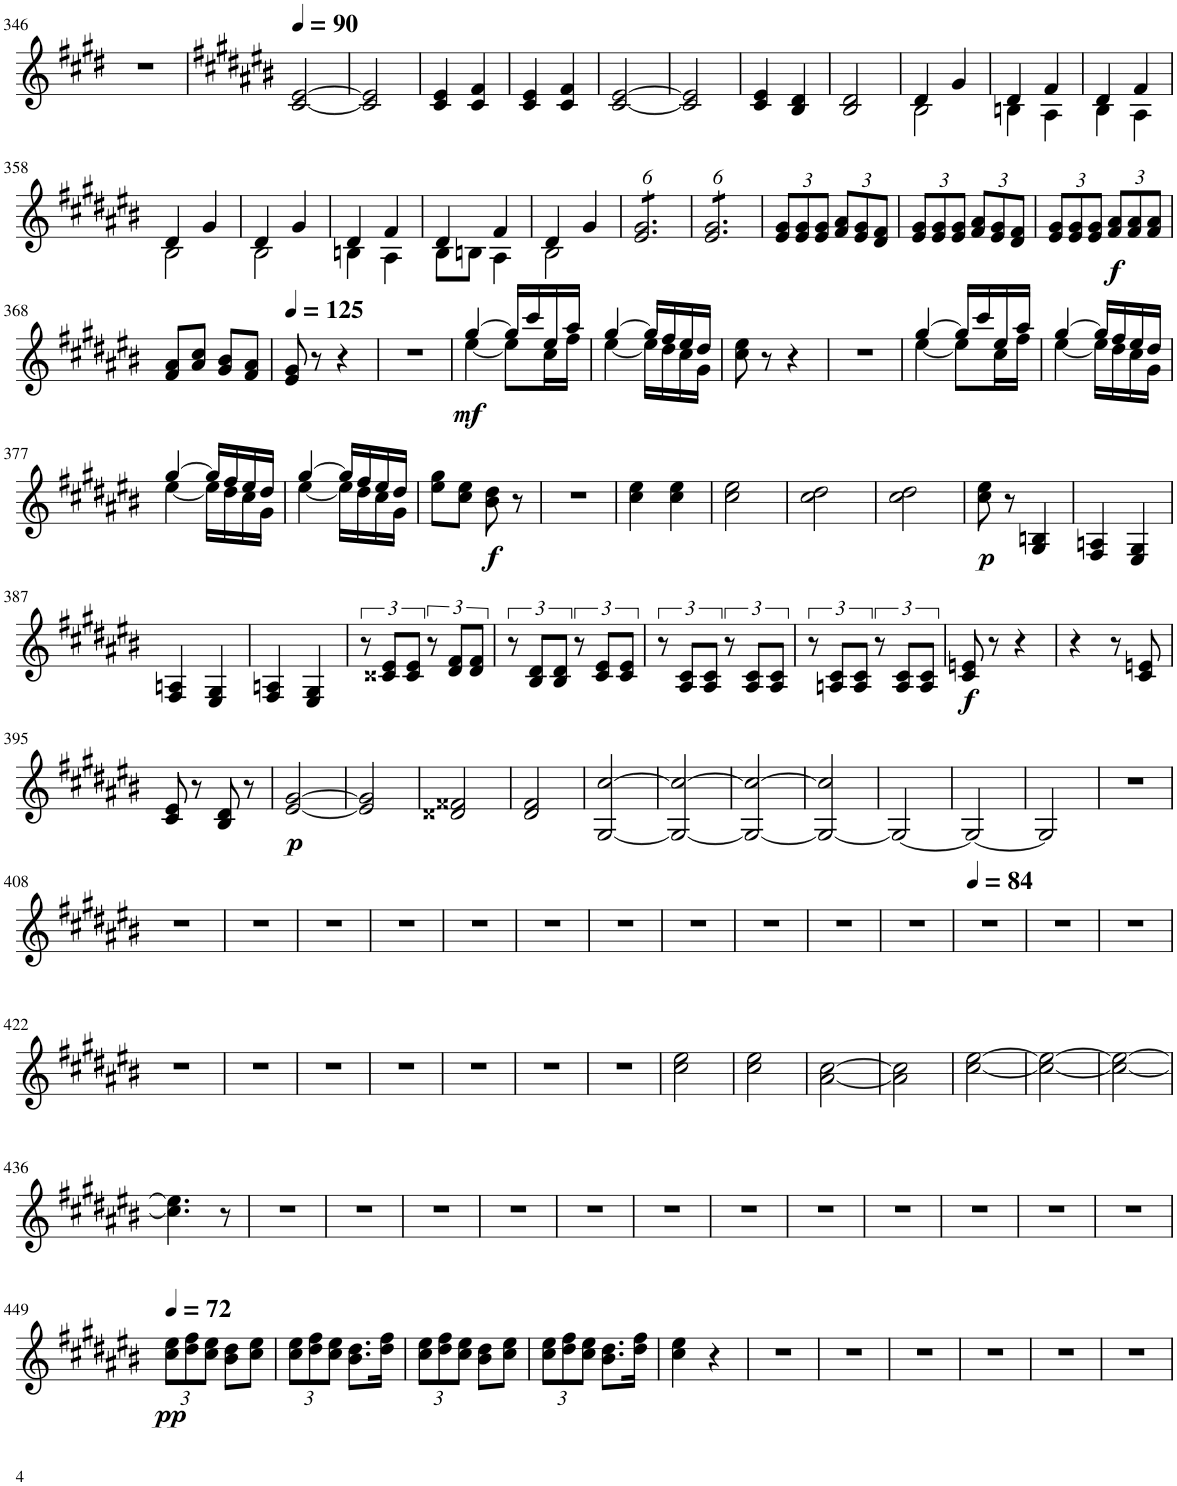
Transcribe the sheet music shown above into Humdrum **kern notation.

**kern	**dynam
*part1	*part1
*staff1	*staff1
*I"Bb 클라리넷	*
!!LO:PB:g=z
*clefG2	*
*Trd1c2	*
*k[f#c#g#d#]	*
*M2/4	*
=346	=346
2r	.
=347	=347
*k[f#c#g#d#a#e#b#]	*
*MM90	*
[2c#/ [2e#/	.
=348	=348
2c#/] 2e#/]	.
=349	=349
4c#/ 4e#/	.
4c#/ 4f#/	.
=350	=350
4c#/ 4e#/	.
4c#/ 4f#/	.
=351	=351
[2c#/ [2e#/	.
=352	=352
2c#/] 2e#/]	.
=353	=353
4c#/ 4e#/	.
4B#/ 4d#/	.
=354	=354
2B#/ 2d#/	.
=355	=355
*^	*
4d#/	2B#\	.
4g#/	.	.
=356	=356	=356
4d#/	4Bn\	.
4f#/	4A#\	.
=357	=357	=357
4d#/	4B#\	.
4f#/	4A#\	.
!!LO:LB:g=z	!!
=358	=358	=358
4d#/	2B#\	.
4g#/	.	.
=359	=359	=359
4d#/	2B#\	.
4g#/	.	.
=360	=360	=360
4d#/	4Bn\	.
4f#/	4A#\	.
=361	=361	=361
4d#/	8B#\L	.
.	8Bn\J	.
4f#/	4A#\	.
=362	=362	=362
4d#/	2B#\	.
4g#/	.	.
*v	*v	*
=363	=363
*tremolo	*
12e#/ 12g#/L	.
12e#/ 12g#/	.
12e#/ 12g#/	.
12e#/ 12g#/	.
12e#/ 12g#/	.
12e#/ 12g#/J	.
=364	=364
12e#/ 12g#/L	.
12e#/ 12g#/	.
12e#/ 12g#/	.
12e#/ 12g#/	.
12e#/ 12g#/	.
12e#/ 12g#/J	.
*Xtremolo	*
=365	=365
*Xbrackettup	*
12e#/ 12g#/L	.
12e#/ 12g#/	.
12e#/ 12g#/J	.
12f#/ 12a#/L	.
12e#/ 12g#/	.
12d#/ 12f#/J	.
=366	=366
12e#/ 12g#/L	.
12e#/ 12g#/	.
12e#/ 12g#/J	.
12f#/ 12a#/L	.
12e#/ 12g#/	.
12d#/ 12f#/J	.
=367	=367
12e#/ 12g#/L	.
12e#/ 12g#/	.
12e#/ 12g#/J	.
!	!LO:DY:b
12f#/ 12a#/L	f
12f#/ 12a#/	.
12f#/ 12a#/J	.
!!LO:LB:g=z
=368	=368
8f#/ 8a#/L	.
8a#/ 8cc#/J	.
8g#/ 8b#/L	.
8f#/ 8a#/J	.
=369	=369
*MM125	*
8e#/ 8g#/	.
8r	.
4r	.
=370	=370
2r	.
=371	=371
*^	*
!	!	!LO:DY:b
[4gg#/	[4ee#\	mf
16gg#/LL]	8ee#\L]	.
16ccc#/	.	.
16ee#/	16cc#\L	.
16aa#/JJ	16ff#\JJ	.
=372	=372	=372
[4gg#/	[4ee#\	.
16gg#/LL]	16ee#\LL]	.
16ff#/	16dd#\	.
16ee#/	16cc#\	.
16dd#/JJ	16g#\JJ	.
*v	*v	*
=373	=373
8cc#\ 8ee#\	.
8r	.
4r	.
=374	=374
2r	.
=375	=375
*^	*
[4gg#/	[4ee#\	.
16gg#/LL]	8ee#\L]	.
16ccc#/	.	.
16ee#/	16cc#\L	.
16aa#/JJ	16ff#\JJ	.
=376	=376	=376
[4gg#/	[4ee#\	.
16gg#/LL]	16ee#\LL]	.
16ff#/	16dd#\	.
16ee#/	16cc#\	.
16dd#/JJ	16g#\JJ	.
!!LO:LB:g=z	!!
=377	=377	=377
[4gg#/	[4ee#\	.
16gg#/LL]	16ee#\LL]	.
16ff#/	16dd#\	.
16ee#/	16cc#\	.
16dd#/JJ	16g#\JJ	.
=378	=378	=378
[4gg#/	[4ee#\	.
16gg#/LL]	16ee#\LL]	.
16ff#/	16dd#\	.
16ee#/	16cc#\	.
16dd#/JJ	16g#\JJ	.
*v	*v	*
=379	=379
8ee#\ 8gg#\L	.
8cc#\ 8ee#\J	.
!	!LO:DY:b
8b#\ 8dd#\	f
8r	.
=380	=380
2r	.
=381	=381
4cc#\ 4ee#\	.
4cc#\ 4ee#\	.
=382	=382
2cc#\ 2ee#\	.
=383	=383
2cc#\ 2dd#\	.
=384	=384
2cc#\ 2dd#\	.
=385	=385
!	!LO:DY:b
8cc#\ 8ee#\	p
8r	.
4G#/ 4Bn/	.
=386	=386
4F#/ 4An/	.
4E#/ 4G#/	.
!!LO:LB:g=z
=387	=387
4F#/ 4An/	.
4E#/ 4G#/	.
=388	=388
4F#/ 4An/	.
4E#/ 4G#/	.
=389	=389
*brackettup	*
12r	.
12c##X/ 12e#/L	.
12c##/ 12e#/J	.
12r	.
12d#/ 12f#/L	.
12d#/ 12f#/J	.
=390	=390
12r	.
12B#/ 12d#/L	.
12B#/ 12d#/J	.
12r	.
12c#/ 12e#/L	.
12c#/ 12e#/J	.
=391	=391
12r	.
12A#/ 12c#/L	.
12A#/ 12c#/J	.
12r	.
12A#/ 12c#/L	.
12A#/ 12c#/J	.
=392	=392
12r	.
12An/ 12c#/L	.
12A/ 12c#/J	.
12r	.
12A/ 12c#/L	.
12A/ 12c#/J	.
=393	=393
!	!LO:DY:b
8c#/ 8en/	f
8r	.
4r	.
=394	=394
4r	.
8r	.
8c#/ 8en/	.
!!LO:LB:g=z
=395	=395
8c#/ 8e#/	.
8r	.
8B#/ 8d#/	.
8r	.
=396	=396
!	!LO:DY:b
[2e#/ [2g#/	p
=397	=397
2e#/] 2g#/]	.
=398	=398
2d##X/ 2f##X/	.
=399	=399
2d#/ 2f#/	.
=400	=400
[2G#/ [2cc#/	.
=401	=401
2G#/_ 2cc#/_	.
=402	=402
2G#/_ 2cc#/_	.
=403	=403
2G#/_ 2cc#/]	.
=404	=404
2G#/_	.
=405	=405
2G#/_	.
=406	=406
2G#/]	.
=407	=407
2r	.
!!LO:LB:g=z
=408	=408
2r	.
=409	=409
2r	.
=410	=410
2r	.
=411	=411
2r	.
=412	=412
2r	.
=413	=413
2r	.
=414	=414
2r	.
=415	=415
2r	.
=416	=416
2r	.
=417	=417
2r	.
=418	=418
2r	.
=419	=419
*MM84	*
2r	.
=420	=420
2r	.
=421	=421
2r	.
!!LO:LB:g=z
=422	=422
2r	.
=423	=423
2r	.
=424	=424
2r	.
=425	=425
2r	.
=426	=426
2r	.
=427	=427
2r	.
=428	=428
2r	.
=429	=429
2cc#\ 2ee#\	.
=430	=430
2cc#\ 2ee#\	.
=431	=431
[2a#\ [2cc#\	.
=432	=432
2a#\] 2cc#\]	.
=433	=433
[2cc#\ [2ee#\	.
=434	=434
2cc#\_ 2ee#\_	.
=435	=435
2cc#\_ 2ee#\_	.
!!LO:LB:g=z
=436	=436
4.cc#\] 4.ee#\]	.
8r	.
=437	=437
2r	.
=438	=438
2r	.
=439	=439
2r	.
=440	=440
2r	.
=441	=441
2r	.
=442	=442
2r	.
=443	=443
2r	.
=444	=444
2r	.
=445	=445
2r	.
=446	=446
2r	.
=447	=447
2r	.
=448	=448
2r	.
!!LO:LB:g=z
=449	=449
*Xbrackettup	*
*MM72	*
!	!LO:DY:b
12cc#\ 12ee#\L	pp
12dd#\ 12ff#\	.
12cc#\ 12ee#\J	.
8b#\ 8dd#\L	.
8cc#\ 8ee#\J	.
=450	=450
12cc#\ 12ee#\L	.
12dd#\ 12ff#\	.
12cc#\ 12ee#\J	.
8.b#\ 8.dd#\L	.
16dd#\ 16ff#\Jk	.
=451	=451
12cc#\ 12ee#\L	.
12dd#\ 12ff#\	.
12cc#\ 12ee#\J	.
8b#\ 8dd#\L	.
8cc#\ 8ee#\J	.
=452	=452
12cc#\ 12ee#\L	.
12dd#\ 12ff#\	.
12cc#\ 12ee#\J	.
8.b#\ 8.dd#\L	.
16dd#\ 16ff#\Jk	.
=453	=453
4cc#\ 4ee#\	.
4r	.
=454	=454
2r	.
=455	=455
2r	.
=456	=456
2r	.
=457	=457
2r	.
=458	=458
2r	.
=459	=459
2r	.
=	=
*-	*-
